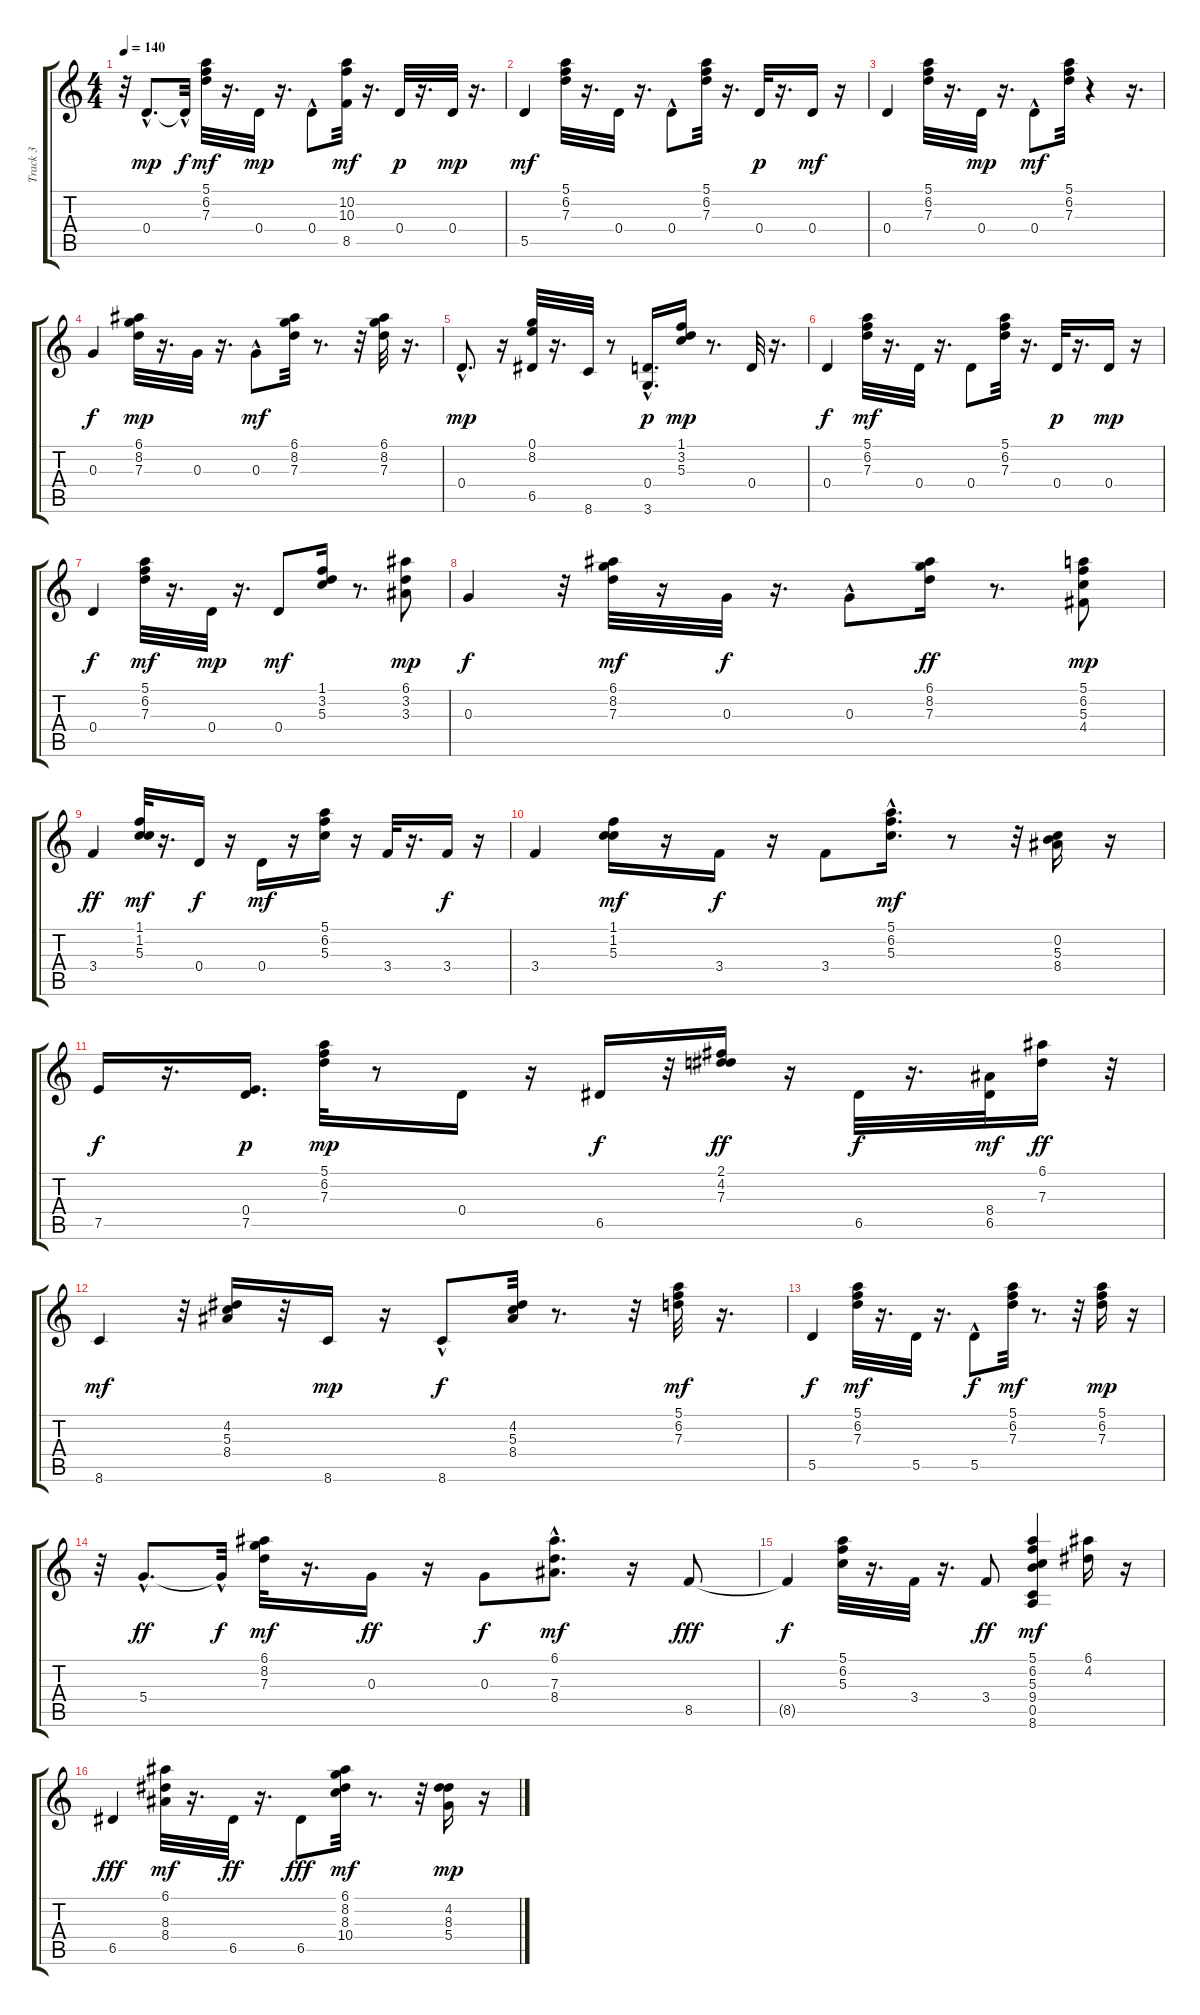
\track ("Track 3" "Track 3") {instrument electricguitarmuted}
\staff {score tabs}
\tuning (E4 B3 G3 D3 A2 E2) {hide}
\ts (4 4)
\tempo 140
\clef g2
\ks c
r.32{dy p} 0.4{hac}.8{d dy mp} 0.4{hac t}.32{dy f} (5.1 6.2 7.3).32{dy mf} r.16{d} 0.4.32{dy mp} r.16{d} 0.4{hac}.8 (10.2 10.3 8.5).32{dy mf} r.16{d} 0.4.32{dy p} r.16{d} 0.4.32{dy mp} r.16{d} |
5.5.4{dy mf} (5.1 6.2 7.3).32 r.16{d} 0.4.32 r.16{d} 0.4{hac}.8 (5.1 6.2 7.3).32 r.16{d} 0.4.32{dy p} r.16{d} 0.4.16{dy mf} r.16 |
0.4.4 (5.1 6.2 7.3).32 r.16{d} 0.4.32{dy mp} r.16{d} 0.4{hac}.8{dy mf} (5.1 6.2 7.3).32 r.4 r.16{d} |
0.3.4{dy f} (6.1 8.2 7.3).32{dy mp} r.16{d} 0.3.32 r.16{d} 0.3{hac}.8{dy mf} (6.1 8.2 7.3).32 r.8{d} r.32 (6.1 8.2 7.3).32 r.16{d} |
0.4{hac}.8{d dy mp} r.16 (0.1 8.2 6.5).32 r.16{d} 8.6.32 r.8 (0.4{hac} 3.6{hac}).16{d dy p} (1.1 3.2 5.3).16{dy mp} r.8{d} 0.4.32 r.16{d} |
0.4.4{dy f} (5.1 6.2 7.3).32{dy mf} r.16{d} 0.4.32 r.16{d} 0.4.8 (5.1 6.2 7.3).32 r.16{d} 0.4.32{dy p} r.16{d} 0.4.16{dy mp} r.16 |
0.4.4{dy f} (5.1 6.2 7.3).32{dy mf} r.16{d} 0.4.32{dy mp} r.16{d} 0.4.8{dy mf} (1.1 3.2 5.3).16 r.8{d} (6.1 3.2 3.3).8{dy mp} |
0.3.4{dy f} r.32 (6.1 8.2 7.3).32{dy mf} r.16 0.3.32{dy f} r.16{d} 0.3{hac}.8 (6.1 8.2 7.3).16{dy ff} r.8{d} (5.1 6.2 5.3 4.4).8{dy mp} |
3.4.4{dy ff} (1.1 1.2 5.3).32{dy mf} r.16{d} 0.4.16{dy f} r.16 0.4.16{dy mf} r.16 (5.1 6.2 5.3).16 r.16 3.4.32 r.16{d} 3.4.16{dy f} r.16 |
3.4.4 (1.1 1.2 5.3).16{dy mf} r.16 3.4.16{dy f} r.16 3.4.8 (5.1 6.2 5.3{hac}).16{d dy mf} r.8 r.32 (0.2 5.3 8.4).16 r.16 |
7.5.16{dy f} r.16{d} (0.4 7.5).16{d dy p} (5.1 6.2 7.3).32{dy mp} r.8 0.4.16 r.16 6.5.16{dy f} r.32 (2.1 4.2 7.3).16{dy ff} r.16 6.5.32{dy f} r.16{d} (8.4 6.5).32{dy mf} (6.1 7.3).16{dy ff} r.32 |
8.6.4{dy mf} r.32 (4.2 5.3 8.4).16 r.32 8.6.16{dy mp} r.16 8.6{hac}.8{dy f} (4.2 5.3 8.4).32 r.8{d} r.32 (5.1 6.2 7.3).32{dy mf} r.16{d} |
5.5.4{dy f} (5.1 6.2 7.3).32{dy mf} r.16{d} 5.5.32 r.16{d} 5.5{hac}.8{dy f} (5.1 6.2 7.3).32{dy mf} r.8{d} r.32 (5.1 6.2 7.3).16{dy mp} r.16 |
r.32 5.4{hac}.8{d dy ff} 5.4{hac t}.32{dy f} (6.1 8.2 7.3).32{dy mf} r.16{d} 0.3.16{dy ff} r.16 0.3.8{dy f} (6.1{hac} 7.3{hac} 8.4{hac}).8{d dy mf} r.16 8.5.8{dy fff} |
8.5{t}.4{dy f} (5.1 6.2 5.3).32 r.16{d} 3.4.32 r.16{d} 3.4.8{dy ff} (5.1 6.2 5.3 9.4 0.5 8.6).4{dy mf} (6.1 4.2).16 r.16 |
6.5.4{dy fff} (6.1 8.3 8.4).32{dy mf} r.16{d} 6.5.32{dy ff} r.16{d} 6.5.8{dy fff} (6.1 8.2 8.3 10.4).32{dy mf} r.8{d} r.32 (4.2 8.3 5.4).16{dy mp} r.16
